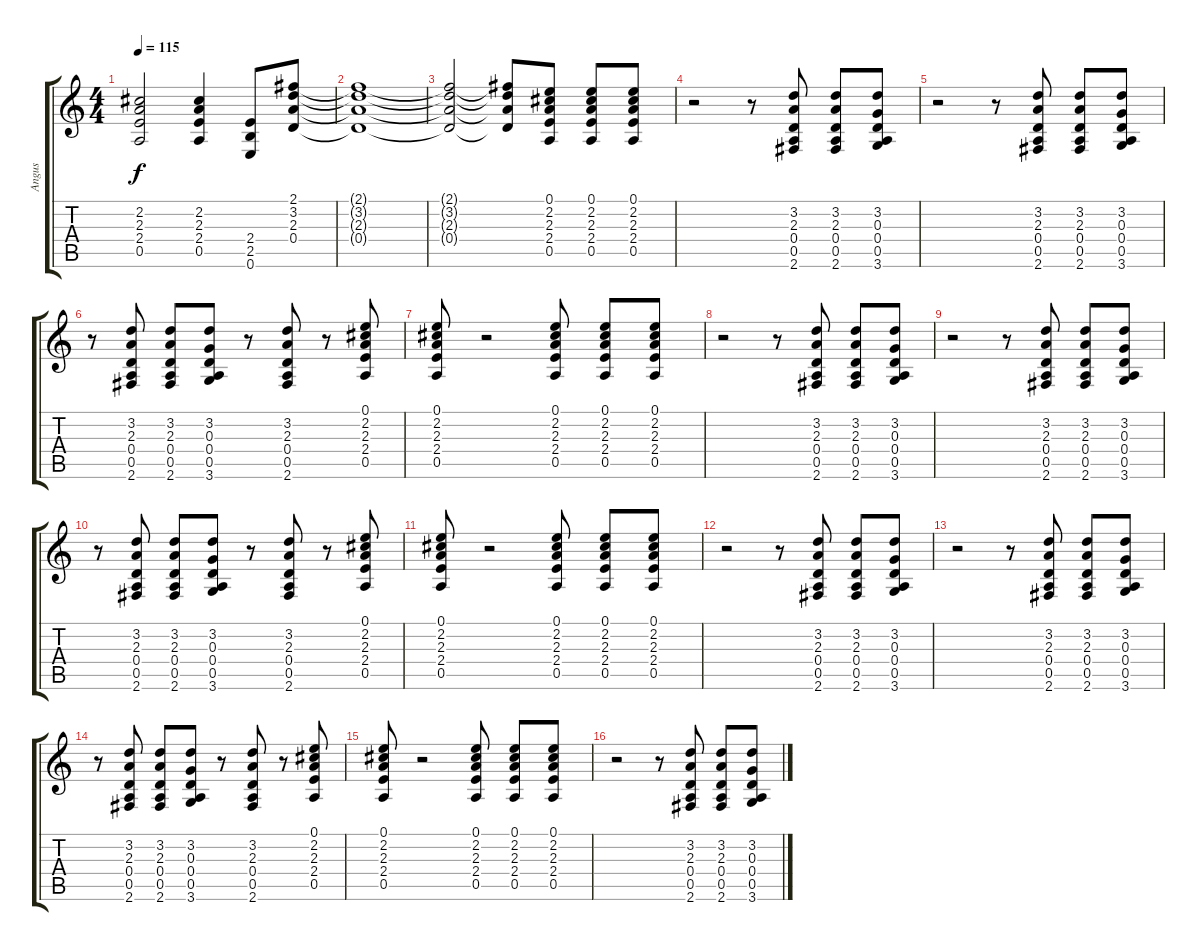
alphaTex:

\track ("Angus" "Angus") {instrument distortionguitar}
\staff {score tabs}
\tuning (E4 B3 G3 D3 A2 E2) {hide}
\ts (4 4)
\tempo 115
\clef g2
\ks c
(2.2 2.3 2.4 0.5).2{dy f} (2.2 2.3 2.4 0.5).4 (2.4 2.5 0.6).8 (2.1 3.2 2.3 0.4).8{volume 6} |
(2.1{t} 3.2{t} 2.3{t} 0.4{t}).1 |
(2.1{t} 3.2{t} 2.3{t} 0.4{t}).2 (2.1{t} 3.2{t} 2.3{t} 0.4{t}).8 (0.1 2.2 2.3 2.4 0.5).8{volume 16} (0.1 2.2 2.3 2.4 0.5).8 (0.1 2.2 2.3 2.4 0.5).8 |
r.2 r.8 (3.2 2.3 0.4 0.5 2.6).8 (3.2 2.3 0.4 0.5 2.6).8 (3.2 0.3 0.4 0.5 3.6).8 |
r.2 r.8 (3.2 2.3 0.4 0.5 2.6).8 (3.2 2.3 0.4 0.5 2.6).8 (3.2 0.3 0.4 0.5 3.6).8 |
r.8 (3.2 2.3 0.4 0.5 2.6).8 (3.2 2.3 0.4 0.5 2.6).8 (3.2 0.3 0.4 0.5 3.6).8 r.8 (3.2 2.3 0.4 0.5 2.6).8 r.8 (0.1 2.2 2.3 2.4 0.5).8 |
(0.1 2.2 2.3 2.4 0.5).8 r.2 (0.1 2.2 2.3 2.4 0.5).8 (0.1 2.2 2.3 2.4 0.5).8 (0.1 2.2 2.3 2.4 0.5).8 |
r.2 r.8 (3.2 2.3 0.4 0.5 2.6).8 (3.2 2.3 0.4 0.5 2.6).8 (3.2 0.3 0.4 0.5 3.6).8 |
r.2 r.8 (3.2 2.3 0.4 0.5 2.6).8 (3.2 2.3 0.4 0.5 2.6).8 (3.2 0.3 0.4 0.5 3.6).8 |
r.8 (3.2 2.3 0.4 0.5 2.6).8 (3.2 2.3 0.4 0.5 2.6).8 (3.2 0.3 0.4 0.5 3.6).8 r.8 (3.2 2.3 0.4 0.5 2.6).8 r.8 (0.1 2.2 2.3 2.4 0.5).8 |
(0.1 2.2 2.3 2.4 0.5).8 r.2 (0.1 2.2 2.3 2.4 0.5).8 (0.1 2.2 2.3 2.4 0.5).8 (0.1 2.2 2.3 2.4 0.5).8 |
r.2 r.8 (3.2 2.3 0.4 0.5 2.6).8 (3.2 2.3 0.4 0.5 2.6).8 (3.2 0.3 0.4 0.5 3.6).8 |
r.2 r.8 (3.2 2.3 0.4 0.5 2.6).8 (3.2 2.3 0.4 0.5 2.6).8 (3.2 0.3 0.4 0.5 3.6).8 |
r.8 (3.2 2.3 0.4 0.5 2.6).8 (3.2 2.3 0.4 0.5 2.6).8 (3.2 0.3 0.4 0.5 3.6).8 r.8 (3.2 2.3 0.4 0.5 2.6).8 r.8 (0.1 2.2 2.3 2.4 0.5).8 |
(0.1 2.2 2.3 2.4 0.5).8 r.2 (0.1 2.2 2.3 2.4 0.5).8 (0.1 2.2 2.3 2.4 0.5).8 (0.1 2.2 2.3 2.4 0.5).8 |
r.2 r.8 (3.2 2.3 0.4 0.5 2.6).8 (3.2 2.3 0.4 0.5 2.6).8 (3.2 0.3 0.4 0.5 3.6).8
